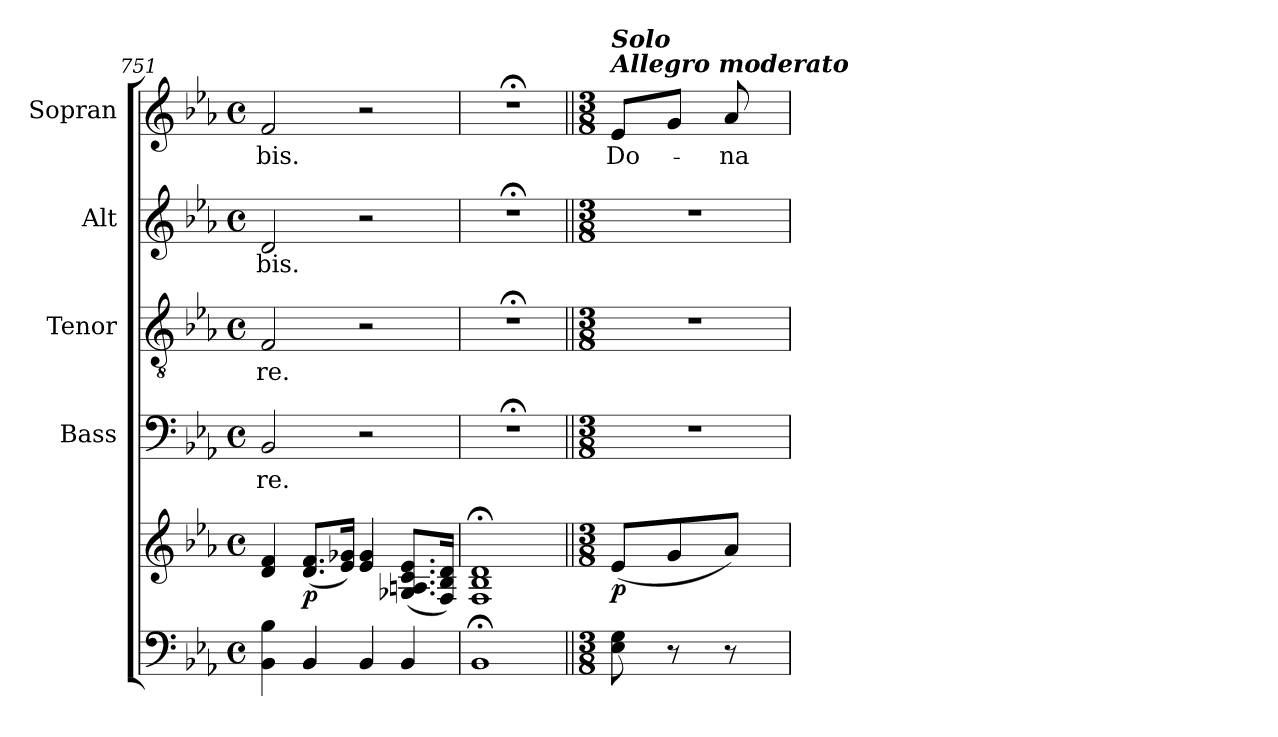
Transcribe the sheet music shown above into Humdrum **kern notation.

**kern	**kern	**dynam	**kern	**text	**kern	**text	**kern	**text	**kern	**text
*part5	*part5	*part5	*part4	*part4	*part3	*part3	*part2	*part2	*part1	*part1
*staff6	*staff5	*staff5/6	*staff4	*staff4	*staff3	*staff3	*staff2	*staff2	*staff1	*staff1
*	*	*	*I"Bass	*	*I"Tenor	*	*I"Alt	*	*I"Sopran	*
*	*	*	*I'B.	*	*I'T.	*	*I'A.	*	*I'S.	*
*clefF4	*clefG2	*	*clefF4	*	*clefGv2	*	*clefG2	*	*clefG2	*
*k[b-e-a-]	*k[b-e-a-]	*	*k[b-e-a-]	*	*k[b-e-a-]	*	*k[b-e-a-]	*	*k[b-e-a-]	*
*E-:	*E-:	*	*E-:	*	*E-:	*	*E-:	*	*E-:	*
*M4/4	*M4/4	*	*M4/4	*	*M4/4	*	*M4/4	*	*M4/4	*
*met(c)	*met(c)	*	*met(c)	*	*met(c)	*	*met(c)	*	*met(c)	*
=751	=751	=751	=751	=751	=751	=751	=751	=751	=751	=751
!	!	!	!	!LO:LY:b	!	!LO:LY:b	!	!LO:LY:b	!	!LO:LY:b
4BB-\ 4B-\	4d/ 4f/	.	2BB-/	-re.	2F/	-re.	2d/	-bis.	2f/	-bis.
!	!	!LO:DY:b	!	!	!	!	!	!	!	!
4BB-/	(<8.d/ 8.f/L	p	.	.	.	.	.	.	.	.
.	16e-/ 16g-X/Jk)	.	.	.	.	.	.	.	.	.
4BB-/	4e-/ 4g-/	.	2r	.	2r	.	2r	.	2r	.
4BB-/	(<8.G-X/ 8.An/ 8.c/ 8.e-/L	.	.	.	.	.	.	.	.	.
.	16F/ 16B-/ 16d/Jk)	.	.	.	.	.	.	.	.	.
=752	=752	=752	=752	=752	=752	=752	=752	=752	=752	=752
1BB-;<	1F;< 1B-;< 1d;<	.	1r;<	.	1r;<	.	1r;<	.	1r;<	.
!!LO:LB:g=z
=753||	=753||	=753||	=753||	=753||	=753||	=753||	=753||	=753||	=753||	=753||
*M3/8	*M3/8	*	*M3/8	*	*M3/8	*	*M3/8	*	*M3/8	*
!	!	!	!	!	!	!	!	!	!LO:TX:a:Bi:t=Allegro moderato	!
!	!	!	!	!	!	!	!	!	!LO:TX:a:Bi:t=Solo	!
!	!	!LO:DY:b	!	!	!	!	!	!	!	!LO:LY:b
8E-\ 8G\	(<8e-/L	p	4.r	.	4.r	.	4.r	.	8e-/L	Do-
8r	8g/	.	.	.	.	.	.	.	8g/J	.
!	!	!	!	!	!	!	!	!	!	!LO:LY:b
8r	8a-/J)	.	.	.	.	.	.	.	8a-/	-na
=	=	=	=	=	=	=	=	=	=	=
*-	*-	*-	*-	*-	*-	*-	*-	*-	*-	*-
